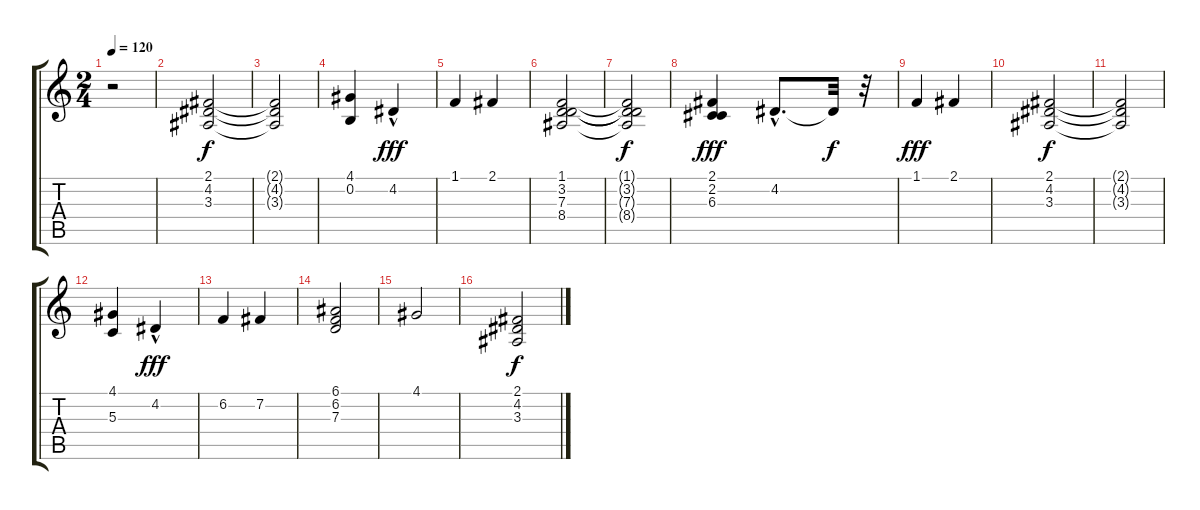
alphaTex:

\track "" {instrument stringensemble1}
\staff {score tabs}
\tuning (E4 B3 G3 D3 A2 E2) {hide}
\ts (2 4)
\tempo 120
\clef g2
\ks c
r.2{dy f} |
(2.1 4.2 3.3).2 |
(2.1{t} 4.2{t} 3.3{t}).2 |
(4.1 0.2).4 4.2{hac}.4{dy fff} |
1.1.4 2.1.4 |
(1.1 3.2 7.3 8.4).2 |
(1.1{t} 3.2{t} 7.3{t} 8.4{t}).2{dy f} |
(2.1 2.2 6.3).4{dy fff} 4.2{hac}.8{d} 4.2{t}.32{dy f} r.32 |
1.1.4{dy fff} 2.1.4 |
(2.1 4.2 3.3).2{dy f} |
(2.1{t} 4.2{t} 3.3{t}).2 |
(4.1 5.3).4 4.2{hac}.4{dy fff} |
6.2.4 7.2.4 |
(6.1 6.2 7.3).2 |
4.1.2 |
(2.1 4.2 3.3).2{dy f}
